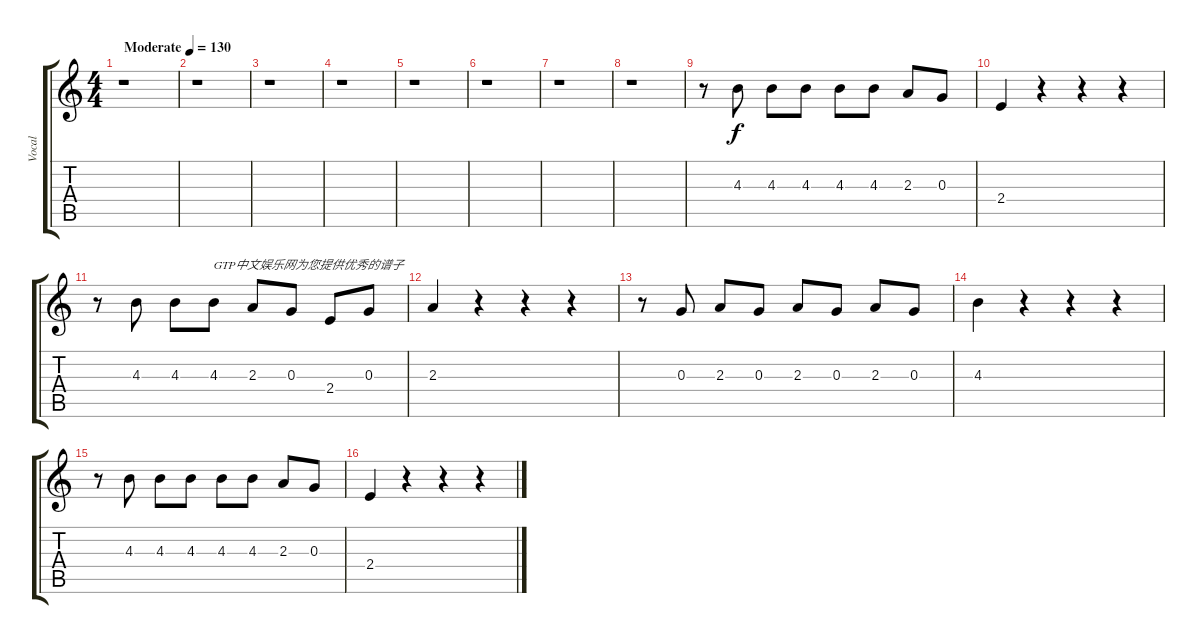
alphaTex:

\track ("Vocal" "Vocal") {instrument electricguitarmuted}
\staff {score tabs}
\tuning (E4 B3 G3 D3 A2 E2) {hide}
\ts (4 4)
\tempo (130 "Moderate")
\clef g2
\ks c
r.1{dy f instrument electricguitarmuted} |
r.1 |
r.1 |
r.1 |
r.1 |
r.1 |
r.1 |
r.1 |
r.8 4.3.8 4.3.8 4.3.8 4.3.8 4.3.8 2.3.8 0.3.8 |
2.4.4 r.4 r.4 r.4 |
r.8 4.3.8 4.3.8 4.3.8{txt "GTP中文娱乐网为您提供优秀的谱子"} 2.3.8 0.3.8 2.4.8 0.3.8 |
2.3.4 r.4 r.4 r.4 |
r.8 0.3.8 2.3.8 0.3.8 2.3.8 0.3.8 2.3.8 0.3.8 |
4.3.4 r.4 r.4 r.4 |
r.8 4.3.8 4.3.8 4.3.8 4.3.8 4.3.8 2.3.8 0.3.8 |
2.4.4 r.4 r.4 r.4
